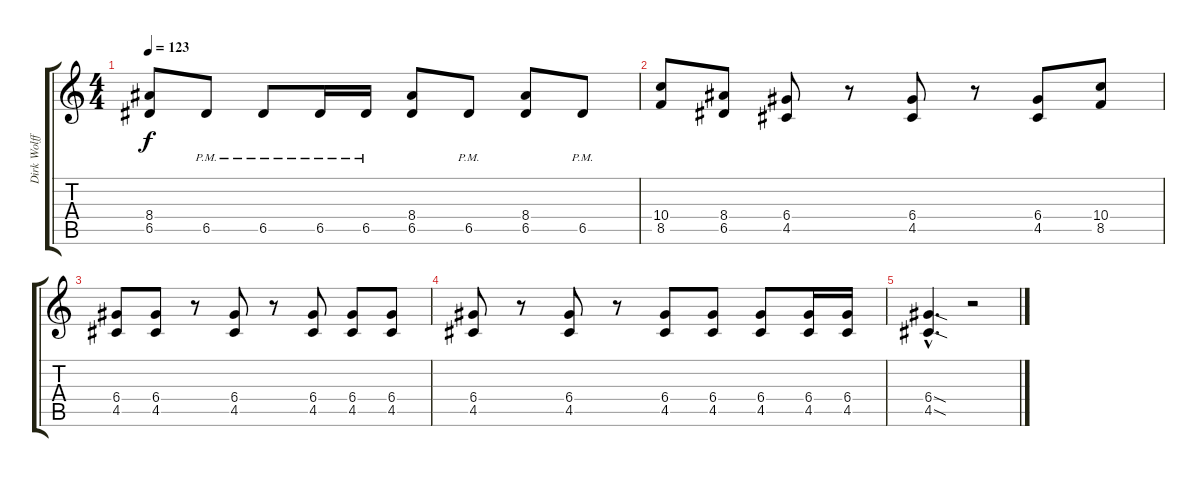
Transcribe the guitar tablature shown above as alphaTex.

\track ("Dirk Wolff" "Dirk Wolff") {instrument distortionguitar}
\staff {score tabs}
\tuning (E4 B3 G3 D3 A2 E2) {hide}
\ts (4 4)
\tempo 123
\clef g2
\ks c
(8.4{t} 6.5{t}).8{dy f} 6.5{pm}.8 6.5{pm}.8 6.5{pm}.16 6.5{pm}.16 (8.4 6.5).8 6.5{pm}.8 (8.4 6.5).8 6.5{pm}.8 |
(10.4 8.5).8 (8.4 6.5).8 (6.4 4.5).8 r.8 (6.4 4.5).8 r.8 (6.4 4.5).8 (10.4 8.5).8 |
(6.4 4.5).8 (6.4 4.5).8 r.8 (6.4 4.5).8 r.8 (6.4 4.5).8 (6.4 4.5).8 (6.4 4.5).8 |
(6.4 4.5).8 r.8 (6.4 4.5).8 r.8 (6.4 4.5).8 (6.4 4.5).8 (6.4 4.5).8 (6.4 4.5).16 (6.4 4.5).16 |
(6.4{sod hac} 4.5{sod hac}).4{d} r.2
